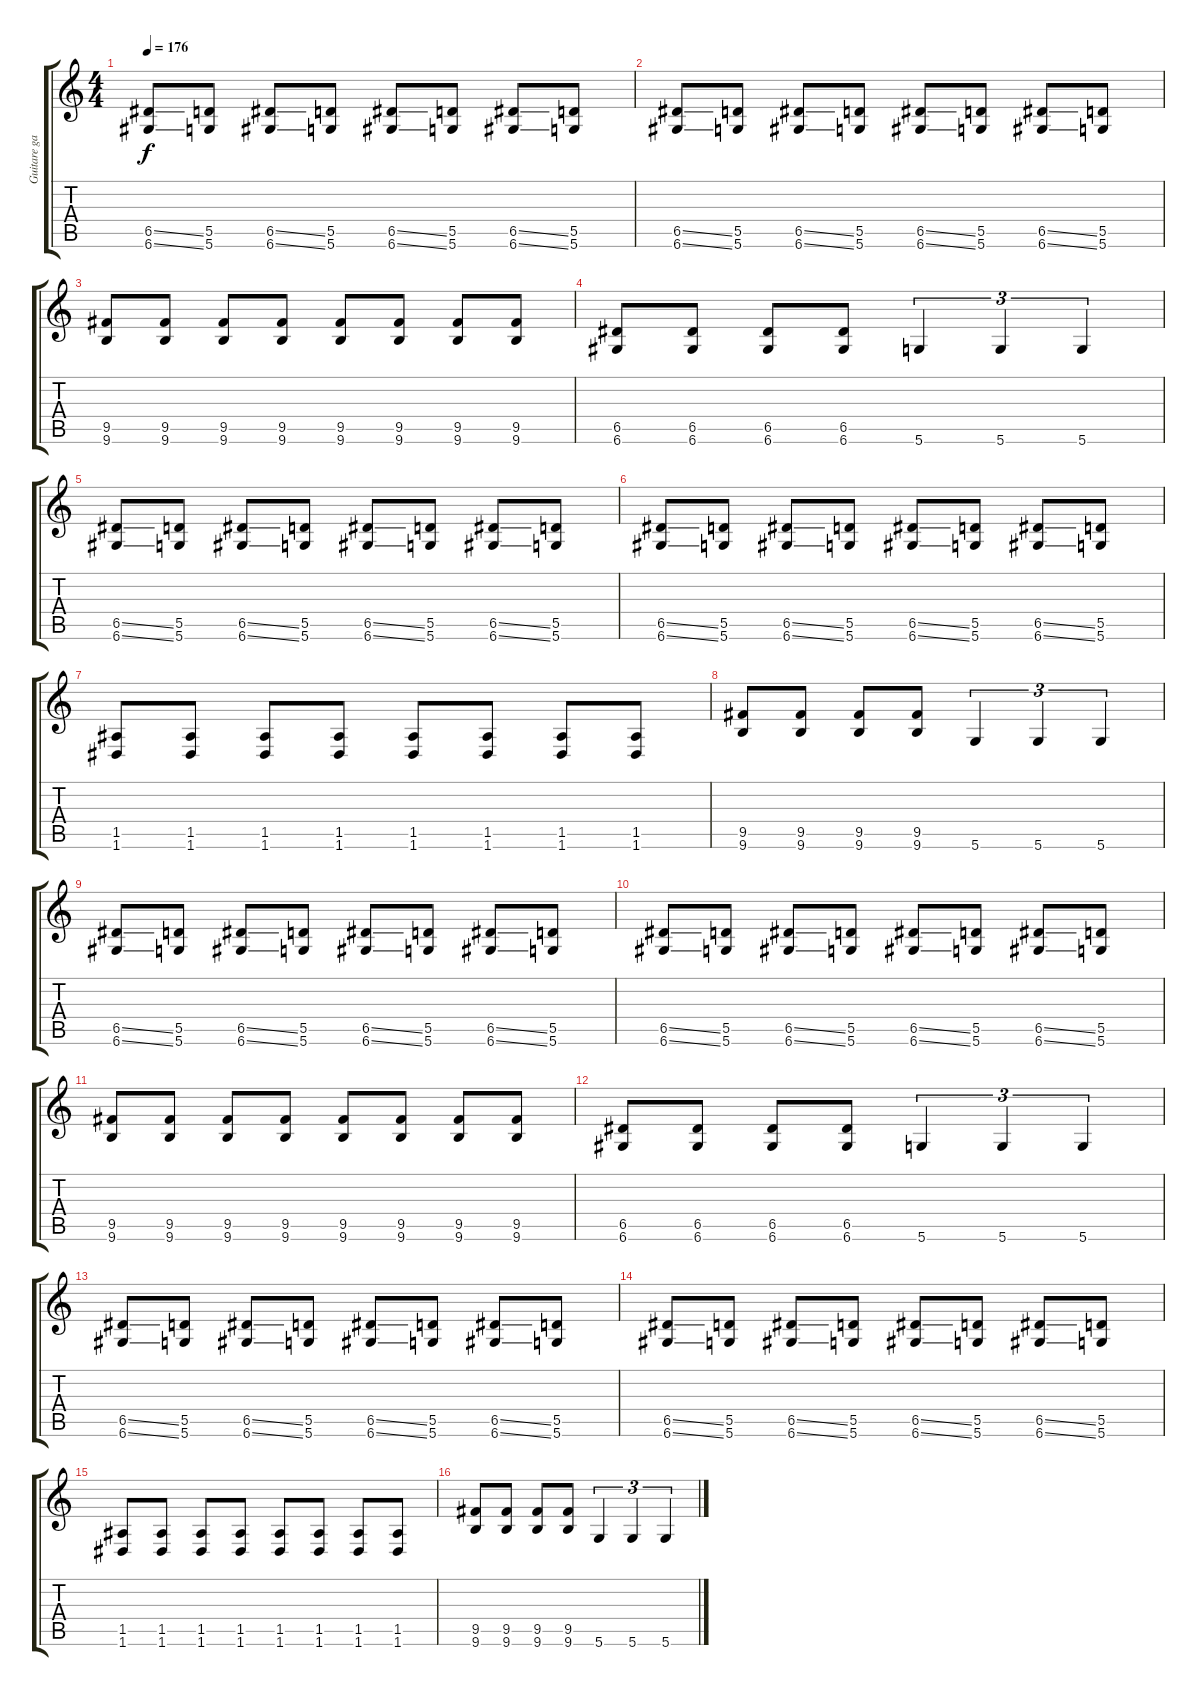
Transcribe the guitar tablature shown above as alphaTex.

\track ("Guitare gauche" "Guitare ga") {instrument distortionguitar}
\staff {score tabs}
\tuning (E4 B3 G3 D3 A2 D2) {hide}
\ts (4 4)
\tempo 176
\clef g2
\ks c
(6.5{ss} 6.6{ss}).8{dy f} (5.5 5.6).8 (6.5{ss} 6.6{ss}).8 (5.5 5.6).8 (6.5{ss} 6.6{ss}).8 (5.5 5.6).8 (6.5{ss} 6.6{ss}).8 (5.5 5.6).8 |
(6.5{ss} 6.6{ss}).8 (5.5 5.6).8 (6.5{ss} 6.6{ss}).8 (5.5 5.6).8 (6.5{ss} 6.6{ss}).8 (5.5 5.6).8 (6.5{ss} 6.6{ss}).8 (5.5 5.6).8 |
(9.5 9.6).8 (9.5 9.6).8 (9.5 9.6).8 (9.5 9.6).8 (9.5 9.6).8 (9.5 9.6).8 (9.5 9.6).8 (9.5 9.6).8 |
(6.5 6.6).8 (6.5 6.6).8 (6.5 6.6).8 (6.5 6.6).8 5.6.4{tu (3 2)} 5.6.4{tu (3 2)} 5.6.4{tu (3 2)} |
(6.5{ss} 6.6{ss}).8 (5.5 5.6).8 (6.5{ss} 6.6{ss}).8 (5.5 5.6).8 (6.5{ss} 6.6{ss}).8 (5.5 5.6).8 (6.5{ss} 6.6{ss}).8 (5.5 5.6).8 |
(6.5{ss} 6.6{ss}).8 (5.5 5.6).8 (6.5{ss} 6.6{ss}).8 (5.5 5.6).8 (6.5{ss} 6.6{ss}).8 (5.5 5.6).8 (6.5{ss} 6.6{ss}).8 (5.5 5.6).8 |
(1.5 1.6).8 (1.5 1.6).8 (1.5 1.6).8 (1.5 1.6).8 (1.5 1.6).8 (1.5 1.6).8 (1.5 1.6).8 (1.5 1.6).8 |
(9.5 9.6).8 (9.5 9.6).8 (9.5 9.6).8 (9.5 9.6).8 5.6.4{tu (3 2)} 5.6.4{tu (3 2)} 5.6.4{tu (3 2)} |
(6.5{ss} 6.6{ss}).8 (5.5 5.6).8 (6.5{ss} 6.6{ss}).8 (5.5 5.6).8 (6.5{ss} 6.6{ss}).8 (5.5 5.6).8 (6.5{ss} 6.6{ss}).8 (5.5 5.6).8 |
(6.5{ss} 6.6{ss}).8 (5.5 5.6).8 (6.5{ss} 6.6{ss}).8 (5.5 5.6).8 (6.5{ss} 6.6{ss}).8 (5.5 5.6).8 (6.5{ss} 6.6{ss}).8 (5.5 5.6).8 |
(9.5 9.6).8 (9.5 9.6).8 (9.5 9.6).8 (9.5 9.6).8 (9.5 9.6).8 (9.5 9.6).8 (9.5 9.6).8 (9.5 9.6).8 |
(6.5 6.6).8 (6.5 6.6).8 (6.5 6.6).8 (6.5 6.6).8 5.6.4{tu (3 2)} 5.6.4{tu (3 2)} 5.6.4{tu (3 2)} |
(6.5{ss} 6.6{ss}).8 (5.5 5.6).8 (6.5{ss} 6.6{ss}).8 (5.5 5.6).8 (6.5{ss} 6.6{ss}).8 (5.5 5.6).8 (6.5{ss} 6.6{ss}).8 (5.5 5.6).8 |
(6.5{ss} 6.6{ss}).8 (5.5 5.6).8 (6.5{ss} 6.6{ss}).8 (5.5 5.6).8 (6.5{ss} 6.6{ss}).8 (5.5 5.6).8 (6.5{ss} 6.6{ss}).8 (5.5 5.6).8 |
(1.5 1.6).8 (1.5 1.6).8 (1.5 1.6).8 (1.5 1.6).8 (1.5 1.6).8 (1.5 1.6).8 (1.5 1.6).8 (1.5 1.6).8 |
(9.5 9.6).8 (9.5 9.6).8 (9.5 9.6).8 (9.5 9.6).8 5.6.4{tu (3 2)} 5.6.4{tu (3 2)} 5.6.4{tu (3 2)}
